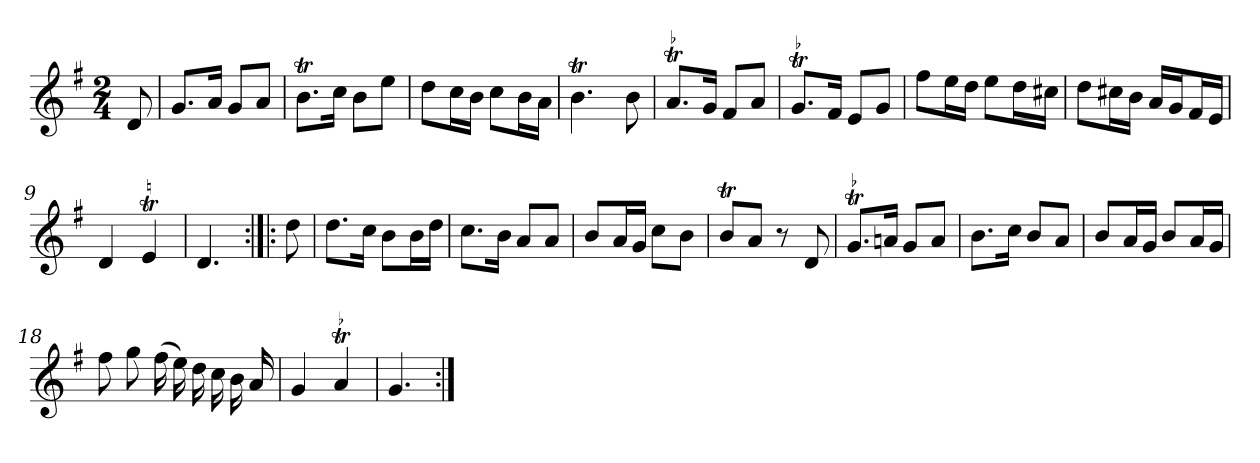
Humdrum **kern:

**kern
*part1
*staff1
*clefG2
*k[f#]
*G:
*M2/4
*MM120
=
8d
=1
8.g/L
16a/Jk
8g/L
8a/J
=2
8.bt\L
16cc\Jk
8b\L
8ee\J
=3
8dd\L
16cc\L
16b\JJ
8cc\L
16b\L
16a\JJ
=4
4.bt
8b
=5
!LO:TR:acc=-
8.at/L
16g/Jk
8f#/L
8a/J
=6
!LO:TR:acc=-
8.gt/L
16f#/Jk
8e/L
8g/J
=7
8ff#\L
16ee\L
16dd\JJ
8ee\L
16dd\L
16cc#X\JJ
=8
8dd\L
16cc#X\L
16b\JJ
16a/LL
16g/J
16f#/L
16e/JJ
=9
4d
4et
=10
4.d
=:|!|:
8dd
=11
8.dd\L
16cc\Jk
8b\L
16b\L
16dd\JJ
=12
8.cc\L
16b\Jk
8a/L
8a/J
=13
8b/L
16a/L
16g/JJ
8cc\L
8b\J
=14
8bt/L
8a/J
8r
8d
=15
!LO:TR:acc=-
8.gt/L
16an/Jk
8g/L
8a/J
=16
8.b\L
16cc\Jk
8b/L
8a/J
=17
8b/L
16a/L
16g/JJ
8b/L
16a/L
16g/JJ
=18
8ff#
8gg
(16ff#
16ee)
16dd
16cc
16b
16a
=19
4g
!LO:TR:acc=-
4at
=20
4.g
=:|!
*-
